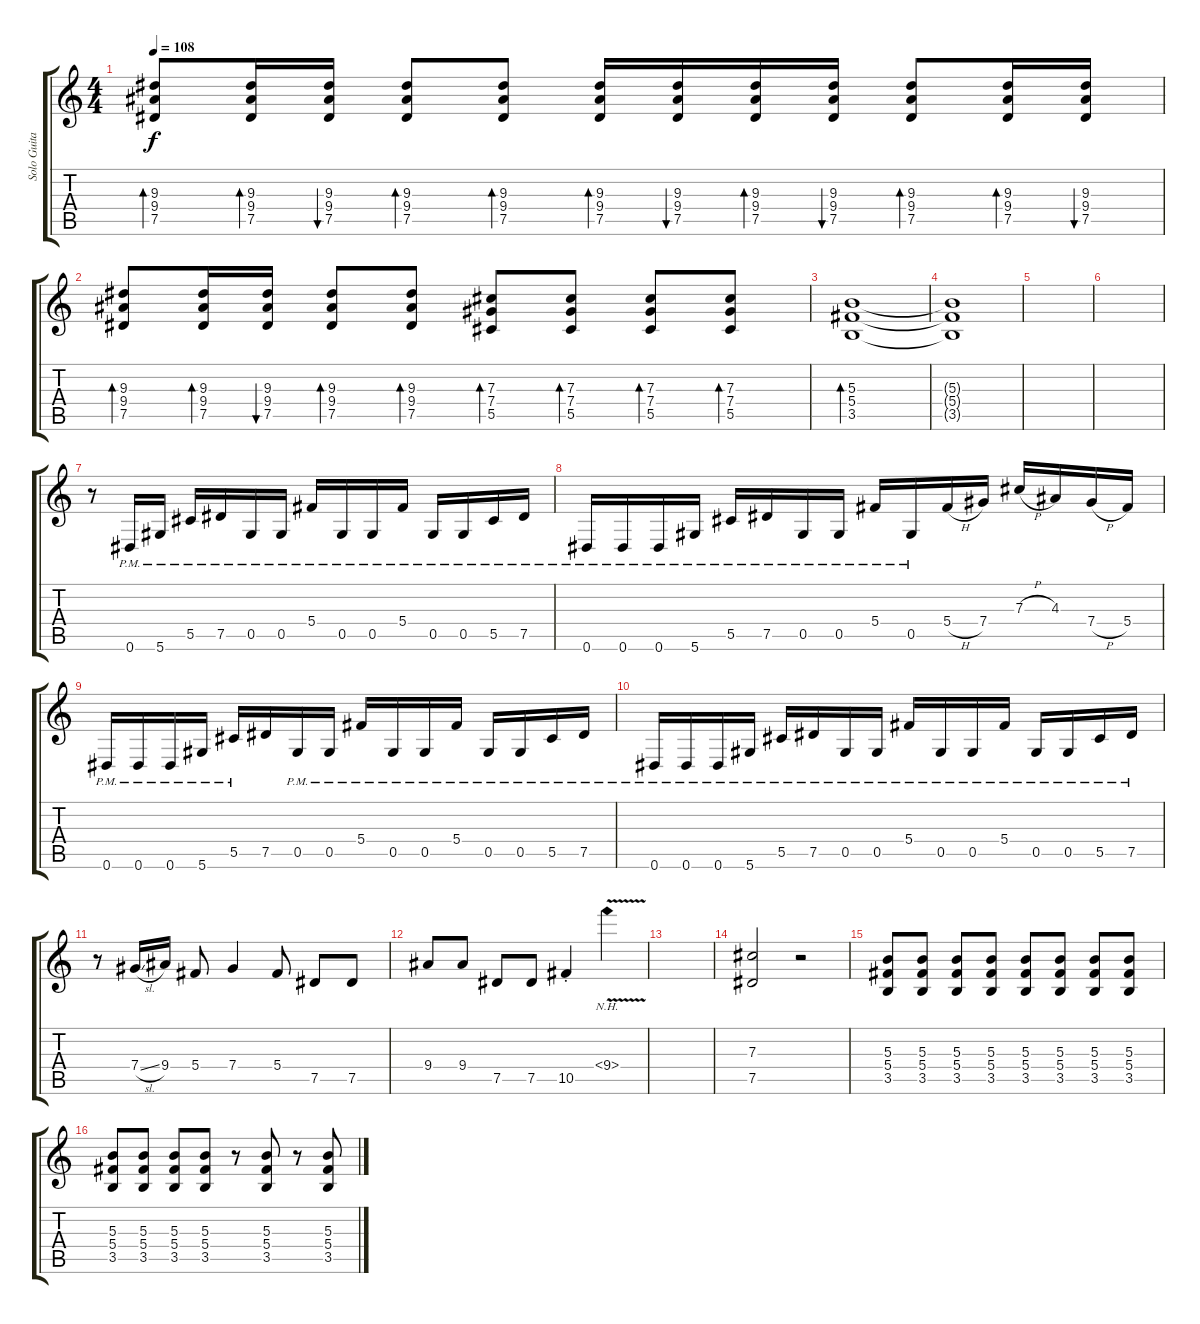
\track ("Solo Guitar" "Solo Guita") {instrument distortionguitar}
\staff {score tabs}
\tuning (Eb4 Bb3 Gb3 Db3 Ab2 Eb2) {hide}
\ts (4 4)
\tempo 108
\clef g2
\ks c
(9.3 9.4 7.5).8{bd 60 dy f volume 10 instrument acousticguitarsteel} (9.3 9.4 7.5).16{bd 60} (9.3 9.4 7.5).16{bu 60} (9.3 9.4 7.5).8{bd 60} (9.3 9.4 7.5).8{bd 60} (9.3 9.4 7.5).16{bd 60} (9.3 9.4 7.5).16{bu 60} (9.3 9.4 7.5).16{bd 60} (9.3 9.4 7.5).16{bu 60} (9.3 9.4 7.5).8{bd 60} (9.3 9.4 7.5).16{bd 60} (9.3 9.4 7.5).16{bu 60} |
(9.3 9.4 7.5).8{bd 60 volume 10 instrument acousticguitarsteel} (9.3 9.4 7.5).16{bd 60} (9.3 9.4 7.5).16{bu 60} (9.3 9.4 7.5).8{bd 60} (9.3 9.4 7.5).8{bd 60} (7.3 7.4 5.5).8{bd 60} (7.3 7.4 5.5).8{bd 60} (7.3 7.4 5.5).8{bd 60} (7.3 7.4 5.5).8{bd 60} |
(5.3 5.4 3.5).1{bd 240} |
(5.3{t} 5.4{t} 3.5{t}).1 |
|
|
r.8 0.6{pm}.16{volume 16 instrument electricguitarmuted} 5.6{pm}.16 5.5{pm}.16 7.5{pm}.16 0.5{pm}.16 0.5{pm}.16 5.4{pm}.16 0.5{pm}.16 0.5{pm}.16 5.4{pm}.16 0.5{pm}.16 0.5{pm}.16 5.5{pm}.16 7.5{pm}.16 |
0.6{pm}.16 0.6{pm}.16 0.6{pm}.16 5.6{pm}.16 5.5{pm}.16 7.5{pm}.16 0.5{pm}.16 0.5{pm}.16 5.4{pm}.16 0.5{pm}.16 5.4{h}.16 7.4.16 7.3{h}.16 4.3.16 7.4{h}.16 5.4.16 |
0.6{pm}.16 0.6{pm}.16 0.6{pm}.16{instrument electricguitarmuted} 5.6{pm}.16 5.5{pm}.16 7.5.16 0.5{pm}.16 0.5{pm}.16 5.4{pm}.16 0.5{pm}.16 0.5{pm}.16 5.4{pm}.16 0.5{pm}.16 0.5{pm}.16 5.5{pm}.16 7.5{pm}.16 |
0.6{pm}.16 0.6{pm}.16 0.6{pm}.16{instrument electricguitarmuted} 5.6{pm}.16 5.5{pm}.16 7.5{pm}.16 0.5{pm}.16 0.5{pm}.16 5.4{pm}.16 0.5{pm}.16 0.5{pm}.16 5.4{pm}.16 0.5{pm}.16 0.5{pm}.16 5.5{pm}.16 7.5{pm}.16 |
r.8 7.4{sl}.16{volume 16 instrument distortionguitar} 9.4.16 5.4.8 7.4.4 5.4.8 7.5.8 7.5.8 |
9.4.8 9.4.8 7.5.8 7.5.8 10.5{st}.4 9.4{nh v}.4 |
|
(7.3 7.5).2{instrument reversecymbal} r.2 |
(5.3 5.4 3.5).8{instrument distortionguitar} (5.3 5.4 3.5).8 (5.3 5.4 3.5).8 (5.3 5.4 3.5).8 (5.3 5.4 3.5).8 (5.3 5.4 3.5).8 (5.3 5.4 3.5).8 (5.3 5.4 3.5).8 |
(5.3 5.4 3.5).8 (5.3 5.4 3.5).8 (5.3 5.4 3.5).8 (5.3 5.4 3.5).8 r.8 (5.3 5.4 3.5).8 r.8 (5.3 5.4 3.5).8
